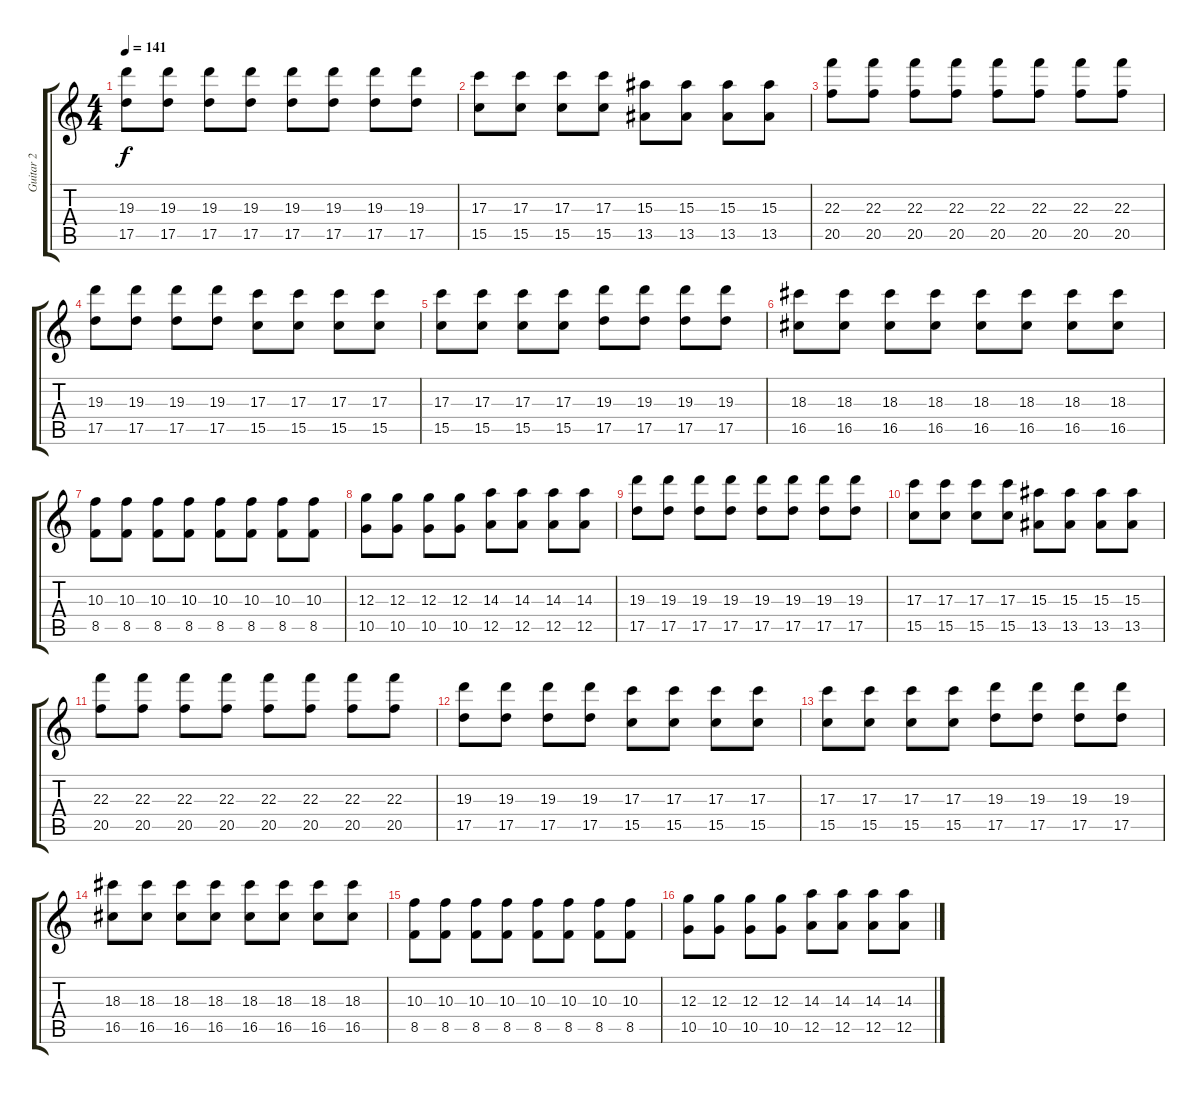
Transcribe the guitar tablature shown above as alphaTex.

\track ("Guitar 2" "Guitar 2") {instrument distortionguitar}
\staff {score tabs}
\tuning (E4 B3 G3 D3 A2 D2) {hide}
\ts (4 4)
\tempo 141
\clef g2
\ks c
(19.3 17.5).8{dy f} (19.3 17.5).8 (19.3 17.5).8 (19.3 17.5).8 (19.3 17.5).8 (19.3 17.5).8 (19.3 17.5).8 (19.3 17.5).8 |
(17.3 15.5).8 (17.3 15.5).8 (17.3 15.5).8 (17.3 15.5).8 (15.3 13.5).8 (15.3 13.5).8 (15.3 13.5).8 (15.3 13.5).8 |
(22.3 20.5).8 (22.3 20.5).8 (22.3 20.5).8 (22.3 20.5).8 (22.3 20.5).8 (22.3 20.5).8 (22.3 20.5).8 (22.3 20.5).8 |
(19.3 17.5).8 (19.3 17.5).8 (19.3 17.5).8 (19.3 17.5).8 (17.3 15.5).8 (17.3 15.5).8 (17.3 15.5).8 (17.3 15.5).8 |
(17.3 15.5).8 (17.3 15.5).8 (17.3 15.5).8 (17.3 15.5).8 (19.3 17.5).8 (19.3 17.5).8 (19.3 17.5).8 (19.3 17.5).8 |
(18.3 16.5).8 (18.3 16.5).8 (18.3 16.5).8 (18.3 16.5).8 (18.3 16.5).8 (18.3 16.5).8 (18.3 16.5).8 (18.3 16.5).8 |
(10.3 8.5).8 (10.3 8.5).8 (10.3 8.5).8 (10.3 8.5).8 (10.3 8.5).8 (10.3 8.5).8 (10.3 8.5).8 (10.3 8.5).8 |
(12.3 10.5).8 (12.3 10.5).8 (12.3 10.5).8 (12.3 10.5).8 (14.3 12.5).8 (14.3 12.5).8 (14.3 12.5).8 (14.3 12.5).8 |
(19.3 17.5).8 (19.3 17.5).8 (19.3 17.5).8 (19.3 17.5).8 (19.3 17.5).8 (19.3 17.5).8 (19.3 17.5).8 (19.3 17.5).8 |
(17.3 15.5).8 (17.3 15.5).8 (17.3 15.5).8 (17.3 15.5).8 (15.3 13.5).8 (15.3 13.5).8 (15.3 13.5).8 (15.3 13.5).8 |
(22.3 20.5).8 (22.3 20.5).8 (22.3 20.5).8 (22.3 20.5).8 (22.3 20.5).8 (22.3 20.5).8 (22.3 20.5).8 (22.3 20.5).8 |
(19.3 17.5).8 (19.3 17.5).8 (19.3 17.5).8 (19.3 17.5).8 (17.3 15.5).8 (17.3 15.5).8 (17.3 15.5).8 (17.3 15.5).8 |
(17.3 15.5).8 (17.3 15.5).8 (17.3 15.5).8 (17.3 15.5).8 (19.3 17.5).8 (19.3 17.5).8 (19.3 17.5).8 (19.3 17.5).8 |
(18.3 16.5).8 (18.3 16.5).8 (18.3 16.5).8 (18.3 16.5).8 (18.3 16.5).8 (18.3 16.5).8 (18.3 16.5).8 (18.3 16.5).8 |
(10.3 8.5).8 (10.3 8.5).8 (10.3 8.5).8 (10.3 8.5).8 (10.3 8.5).8 (10.3 8.5).8 (10.3 8.5).8 (10.3 8.5).8 |
(12.3 10.5).8 (12.3 10.5).8 (12.3 10.5).8 (12.3 10.5).8 (14.3 12.5).8 (14.3 12.5).8 (14.3 12.5).8 (14.3 12.5).8
